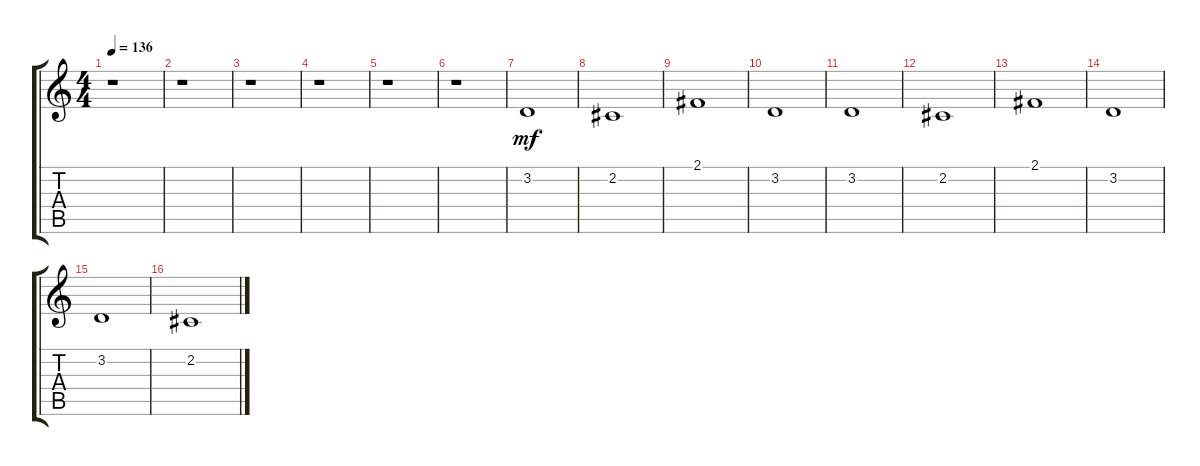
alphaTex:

\track "" {instrument choiraahs}
\staff {score tabs}
\tuning (E4 B3 G3 D3 A2 E2) {hide}
\ts (4 4)
\tempo 136
\clef g2
\ks c
r.1{dy f} |
r.1 |
r.1 |
r.1 |
r.1 |
r.1 |
3.2.1{dy mf} |
2.2.1 |
2.1.1 |
3.2.1 |
3.2.1 |
2.2.1 |
2.1.1 |
3.2.1 |
3.2.1 |
2.2.1
